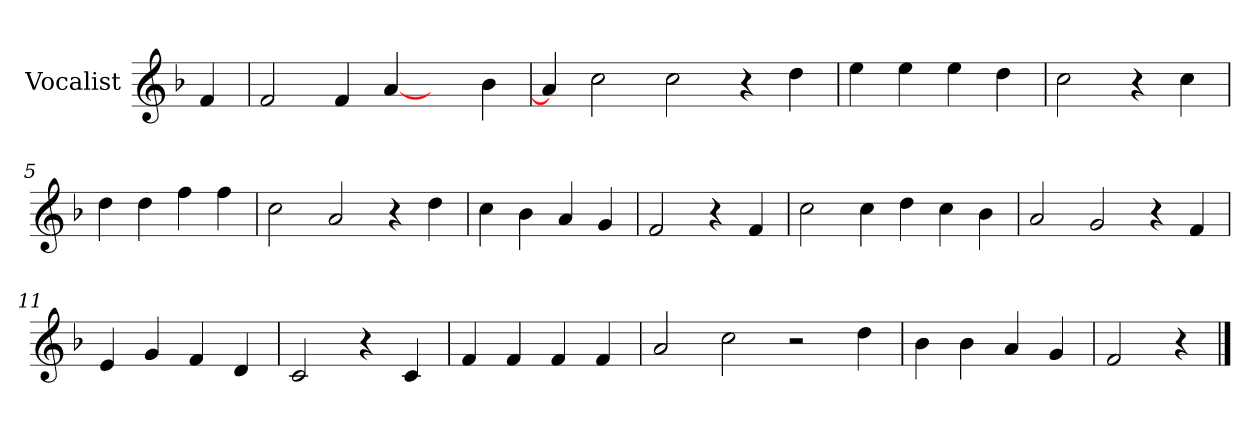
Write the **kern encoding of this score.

**kern
*part1
*staff1
*I"Vocalist
*k[b-]
*F:
=
4f
=1
2f
4f
[4a
4ryy
4b-
=2
4a]
2cc
2cc
4r
4dd
=3
4ee
4ee
4ee
4dd
=4
2cc
4r
4cc
=5
4dd
4dd
4ff
4ff
=6
2cc
2a
4r
4dd
=7
4cc
4b-
4a
4g
=8
2f
4r
4f
=9
2cc
4cc
4dd
4cc
4b-
=10
2a
2g
4r
4f
=11
4e
4g
4f
4d
=12
2c
4r
4c
=13
4f
4f
4f
4f
=14
2a
2cc
2r
4dd
=15
4b-
4b-
4a
4g
=16
2f
4r
==
*-
